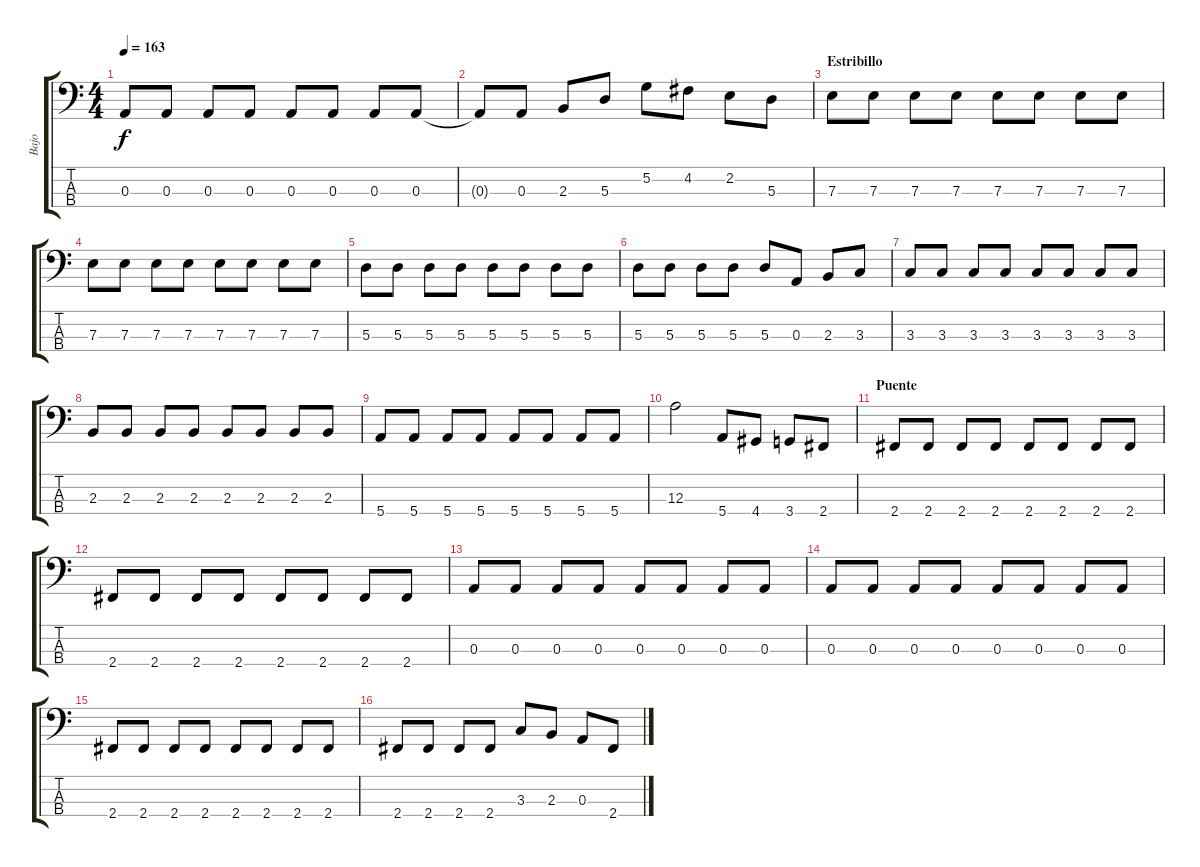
\track ("Bajo" "Bajo") {instrument electricbassfinger}
\staff {score tabs}
\tuning (G2 D2 A1 E1) {hide}
\ts (4 4)
\tempo 163
\clef f4
\ks c
0.3.8{dy f} 0.3.8 0.3.8 0.3.8 0.3.8 0.3.8 0.3.8 0.3.8 |
0.3{t}.8 0.3.8 2.3.8 5.3.8 5.2.8 4.2.8 2.2.8 5.3.8 |
\section ("" "Estribillo")
7.3.8 7.3.8 7.3.8 7.3.8 7.3.8 7.3.8 7.3.8 7.3.8 |
7.3.8 7.3.8 7.3.8 7.3.8 7.3.8 7.3.8 7.3.8 7.3.8 |
5.3.8 5.3.8 5.3.8 5.3.8 5.3.8 5.3.8 5.3.8 5.3.8 |
5.3.8 5.3.8 5.3.8 5.3.8 5.3.8 0.3.8 2.3.8 3.3.8 |
3.3.8 3.3.8 3.3.8 3.3.8 3.3.8 3.3.8 3.3.8 3.3.8 |
2.3.8 2.3.8 2.3.8 2.3.8 2.3.8 2.3.8 2.3.8 2.3.8 |
5.4.8 5.4.8 5.4.8 5.4.8 5.4.8 5.4.8 5.4.8 5.4.8 |
12.3.2 5.4.8 4.4.8 3.4.8 2.4.8 |
\section ("" "Puente")
2.4.8 2.4.8 2.4.8 2.4.8 2.4.8 2.4.8 2.4.8 2.4.8 |
2.4.8 2.4.8 2.4.8 2.4.8 2.4.8 2.4.8 2.4.8 2.4.8 |
0.3.8 0.3.8 0.3.8 0.3.8 0.3.8 0.3.8 0.3.8 0.3.8 |
0.3.8 0.3.8 0.3.8 0.3.8 0.3.8 0.3.8 0.3.8 0.3.8 |
2.4.8 2.4.8 2.4.8 2.4.8 2.4.8 2.4.8 2.4.8 2.4.8 |
2.4.8 2.4.8 2.4.8 2.4.8 3.3.8 2.3.8 0.3.8 2.4.8
